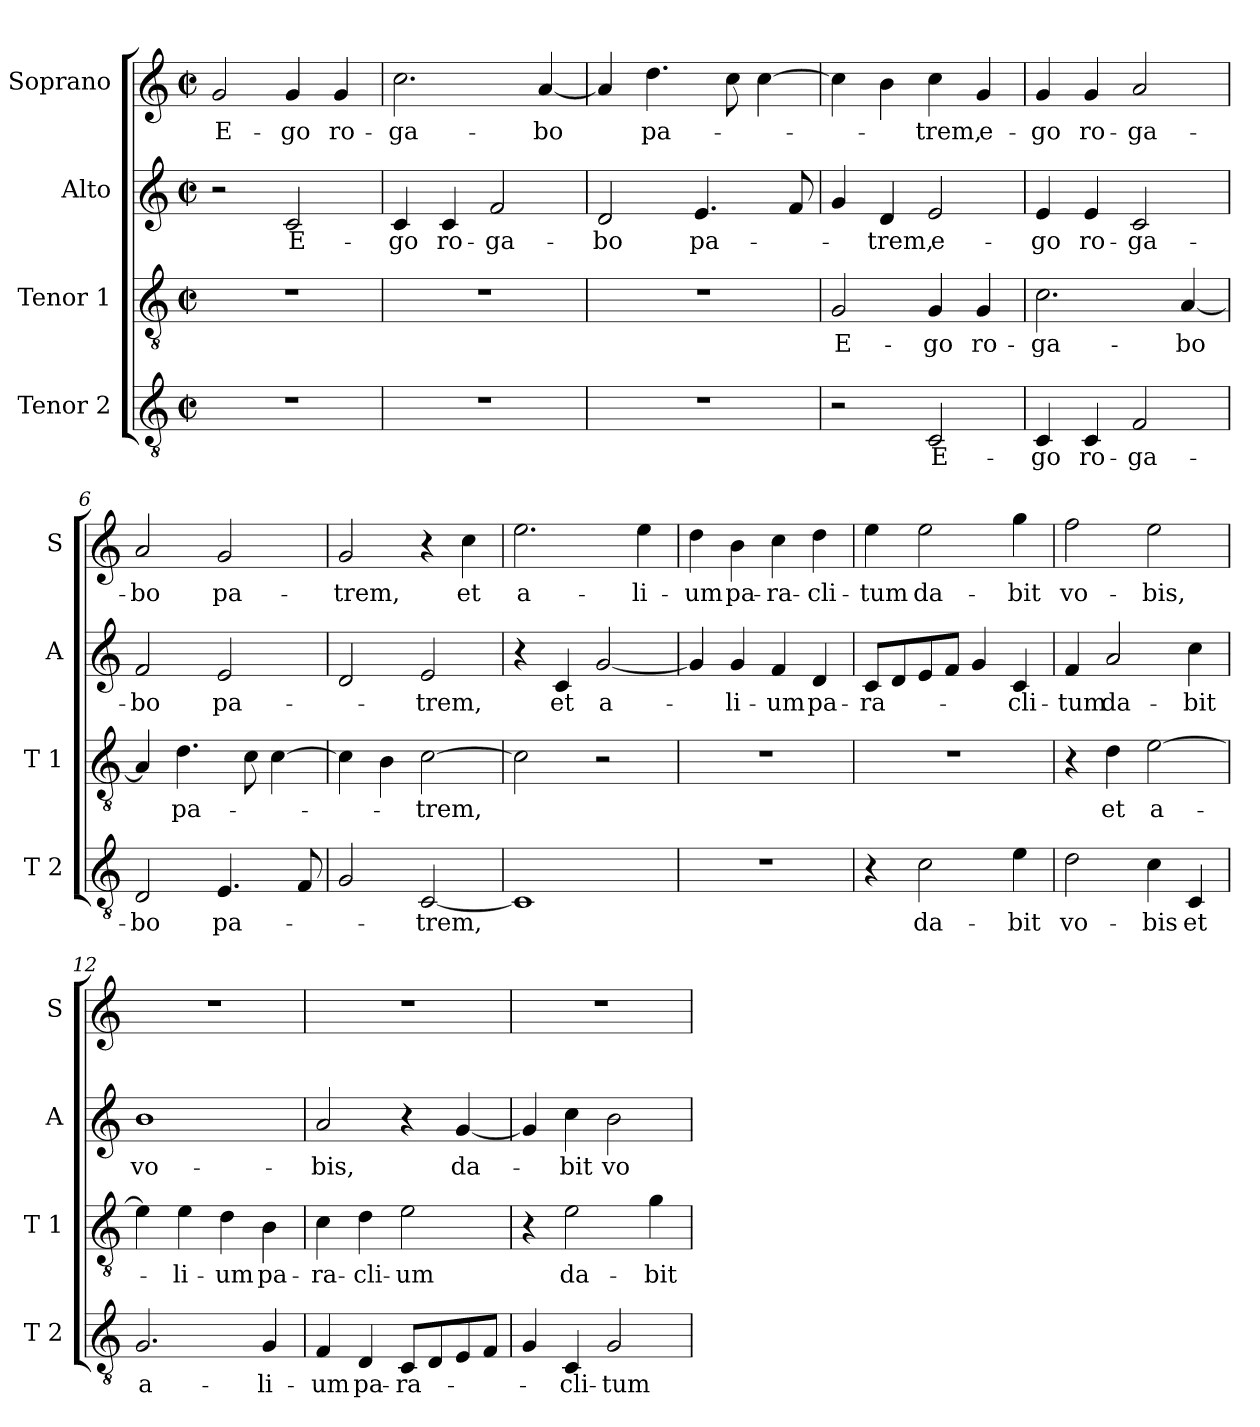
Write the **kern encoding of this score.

**kern	**text	**kern	**text	**kern	**text	**kern	**text
*part4	*part4	*part3	*part3	*part2	*part2	*part1	*part1
*staff4	*staff4	*staff3	*staff3	*staff2	*staff2	*staff1	*staff1
*I"Tenor 2	*	*I"Tenor 1	*	*I"Alto	*	*I"Soprano	*
*I'T 2	*	*I'T 1	*	*I'A	*	*I'S	*
*clefGv2	*	*clefGv2	*	*clefG2	*	*clefG2	*
*k[]	*	*k[]	*	*k[]	*	*k[]	*
*C:	*	*C:	*	*C:	*	*C:	*
*M2/2	*	*M2/2	*	*M2/2	*	*M2/2	*
*met(c|)	*	*met(c|)	*	*met(c|)	*	*met(c|)	*
=1	=1	=1	=1	=1	=1	=1	=1
!	!	!	!	!	!	!	!LO:LY:b
1r	.	1r	.	2r	.	2g/	E-
!	!	!	!	!	!LO:LY:b	!	!LO:LY:b
.	.	.	.	2c/	E-	4g/	-go
!	!	!	!	!	!	!	!LO:LY:b
.	.	.	.	.	.	4g/	ro-
=2	=2	=2	=2	=2	=2	=2	=2
!	!	!	!	!	!LO:LY:b	!	!LO:LY:b
1r	.	1r	.	4c/	-go	2.cc\	-ga-
!	!	!	!	!	!LO:LY:b	!	!
.	.	.	.	4c/	ro-	.	.
!	!	!	!	!	!LO:LY:b	!	!
.	.	.	.	2f/	-ga-	.	.
!	!	!	!	!	!	!	!LO:LY:b
.	.	.	.	.	.	[4a/	-bo
=3	=3	=3	=3	=3	=3	=3	=3
!	!	!	!	!	!LO:LY:b	!	!
1r	.	1r	.	2d/	-bo	4a/]	.
!	!	!	!	!	!	!	!LO:LY:b
.	.	.	.	.	.	4.dd\	pa-
!	!	!	!	!	!LO:LY:b	!	!
.	.	.	.	4.e/	pa-	.	.
.	.	.	.	.	.	8cc\	.
.	.	.	.	.	.	[4cc\	.
.	.	.	.	8f/	.	.	.
=4	=4	=4	=4	=4	=4	=4	=4
!	!	!	!LO:LY:b	!	!	!	!
2r	.	2G/	E-	4g/	.	4cc\]	.
!	!	!	!	!	!LO:LY:b	!	!
.	.	.	.	4d/	-trem,	4b\	.
!	!LO:LY:b	!	!LO:LY:b	!	!LO:LY:b	!	!LO:LY:b
2C/	E-	4G/	-go	2e/	e-	4cc\	-trem,
!	!	!	!LO:LY:b	!	!	!	!LO:LY:b
.	.	4G/	ro-	.	.	4g/	e-
=5	=5	=5	=5	=5	=5	=5	=5
!	!LO:LY:b	!	!LO:LY:b	!	!LO:LY:b	!	!LO:LY:b
4C/	-go	2.c\	-ga-	4e/	-go	4g/	-go
!	!LO:LY:b	!	!	!	!LO:LY:b	!	!LO:LY:b
4C/	ro-	.	.	4e/	ro-	4g/	ro-
!	!LO:LY:b	!	!	!	!LO:LY:b	!	!LO:LY:b
2F/	-ga-	.	.	2c/	-ga-	2a/	-ga-
!	!	!	!LO:LY:b	!	!	!	!
.	.	[4A/	-bo	.	.	.	.
=6	=6	=6	=6	=6	=6	=6	=6
!	!LO:LY:b	!	!	!	!LO:LY:b	!	!LO:LY:b
2D/	-bo	4A/]	.	2f/	-bo	2a/	-bo
!	!	!	!LO:LY:b	!	!	!	!
.	.	4.d\	pa-	.	.	.	.
!	!LO:LY:b	!	!	!	!LO:LY:b	!	!LO:LY:b
4.E/	pa-	.	.	2e/	pa-	2g/	pa-
.	.	8c\	.	.	.	.	.
.	.	[4c\	.	.	.	.	.
8F/	.	.	.	.	.	.	.
!!LO:LB:g=z
=7	=7	=7	=7	=7	=7	=7	=7
!	!	!	!	!	!	!	!LO:LY:b
2G/	.	4c\]	.	2d/	.	2g/	-trem,
.	.	4B\	.	.	.	.	.
!	!LO:LY:b	!	!LO:LY:b	!	!LO:LY:b	!	!
[2C/	-trem,	[2c\	-trem,	2e/	-trem,	4r	.
!	!	!	!	!	!	!	!LO:LY:b
.	.	.	.	.	.	4cc\	et
=8	=8	=8	=8	=8	=8	=8	=8
!	!	!	!	!	!	!	!LO:LY:b
1C]	.	2c\]	.	4r	.	2.ee\	a-
!	!	!	!	!	!LO:LY:b	!	!
.	.	.	.	4c/	et	.	.
!	!	!	!	!	!LO:LY:b	!	!
.	.	2r	.	[2g/	a-	.	.
!	!	!	!	!	!	!	!LO:LY:b
.	.	.	.	.	.	4ee\	-li-
=9	=9	=9	=9	=9	=9	=9	=9
!	!	!	!	!	!	!	!LO:LY:b
1r	.	1r	.	4g/]	.	4dd\	-um
!	!	!	!	!	!LO:LY:b	!	!LO:LY:b
.	.	.	.	4g/	-li-	4b\	pa-
!	!	!	!	!	!LO:LY:b	!	!LO:LY:b
.	.	.	.	4f/	-um	4cc\	-ra-
!	!	!	!	!	!LO:LY:b	!	!LO:LY:b
.	.	.	.	4d/	pa-	4dd\	-cli-
=10	=10	=10	=10	=10	=10	=10	=10
!	!	!	!	!	!LO:LY:b	!	!LO:LY:b
4r	.	1r	.	8c/L	-ra-	4ee\	-tum
.	.	.	.	8d/	.	.	.
!	!LO:LY:b	!	!	!	!	!	!LO:LY:b
2c\	da-	.	.	8e/	.	2ee\	da-
.	.	.	.	8f/J	.	.	.
.	.	.	.	4g/	.	.	.
!	!LO:LY:b	!	!	!	!LO:LY:b	!	!LO:LY:b
4e\	-bit	.	.	4c/	-cli-	4gg\	-bit
=11	=11	=11	=11	=11	=11	=11	=11
!	!LO:LY:b	!	!	!	!LO:LY:b	!	!LO:LY:b
2d\	vo-	4r	.	4f/	-tum	2ff\	vo-
!	!	!	!LO:LY:b	!	!LO:LY:b	!	!
.	.	4d\	et	2a/	da-	.	.
!	!LO:LY:b	!	!LO:LY:b	!	!	!	!LO:LY:b
4c\	-bis	[2e\	a-	.	.	2ee\	-bis,
!	!LO:LY:b	!	!	!	!LO:LY:b	!	!
4C/	et	.	.	4cc\	-bit	.	.
=12	=12	=12	=12	=12	=12	=12	=12
!	!LO:LY:b	!	!	!	!LO:LY:b	!	!
2.G/	a-	4e\]	.	1b	vo-	1r	.
!	!	!	!LO:LY:b	!	!	!	!
.	.	4e\	-li-	.	.	.	.
!	!	!	!LO:LY:b	!	!	!	!
.	.	4d\	-um	.	.	.	.
!	!LO:LY:b	!	!LO:LY:b	!	!	!	!
4G/	-li-	4B\	pa-	.	.	.	.
!!LO:LB:g=z
=13	=13	=13	=13	=13	=13	=13	=13
!	!LO:LY:b	!	!LO:LY:b	!	!LO:LY:b	!	!
4F/	-um	4c\	-ra-	2a/	-bis,	1r	.
!	!LO:LY:b	!	!LO:LY:b	!	!	!	!
4D/	pa-	4d\	-cli-	.	.	.	.
!	!LO:LY:b	!	!LO:LY:b	!	!	!	!
8C/L	-ra-	2e\	-um	4r	.	.	.
8D/	.	.	.	.	.	.	.
!	!	!	!	!	!LO:LY:b	!	!
8E/	.	.	.	[4g/	da-	.	.
8F/J	.	.	.	.	.	.	.
=14	=14	=14	=14	=14	=14	=14	=14
4G/	.	4r	.	4g/]	.	1r	.
!	!LO:LY:b	!	!LO:LY:b	!	!LO:LY:b	!	!
4C/	-cli-	2e\	da-	4cc\	-bit	.	.
!	!LO:LY:b	!	!	!	!LO:LY:b	!	!
2G/	-tum	.	.	2b\	vo-	.	.
!	!	!	!LO:LY:b	!	!	!	!
.	.	4g\	-bit	.	.	.	.
=	=	=	=	=	=	=	=
*-	*-	*-	*-	*-	*-	*-	*-
